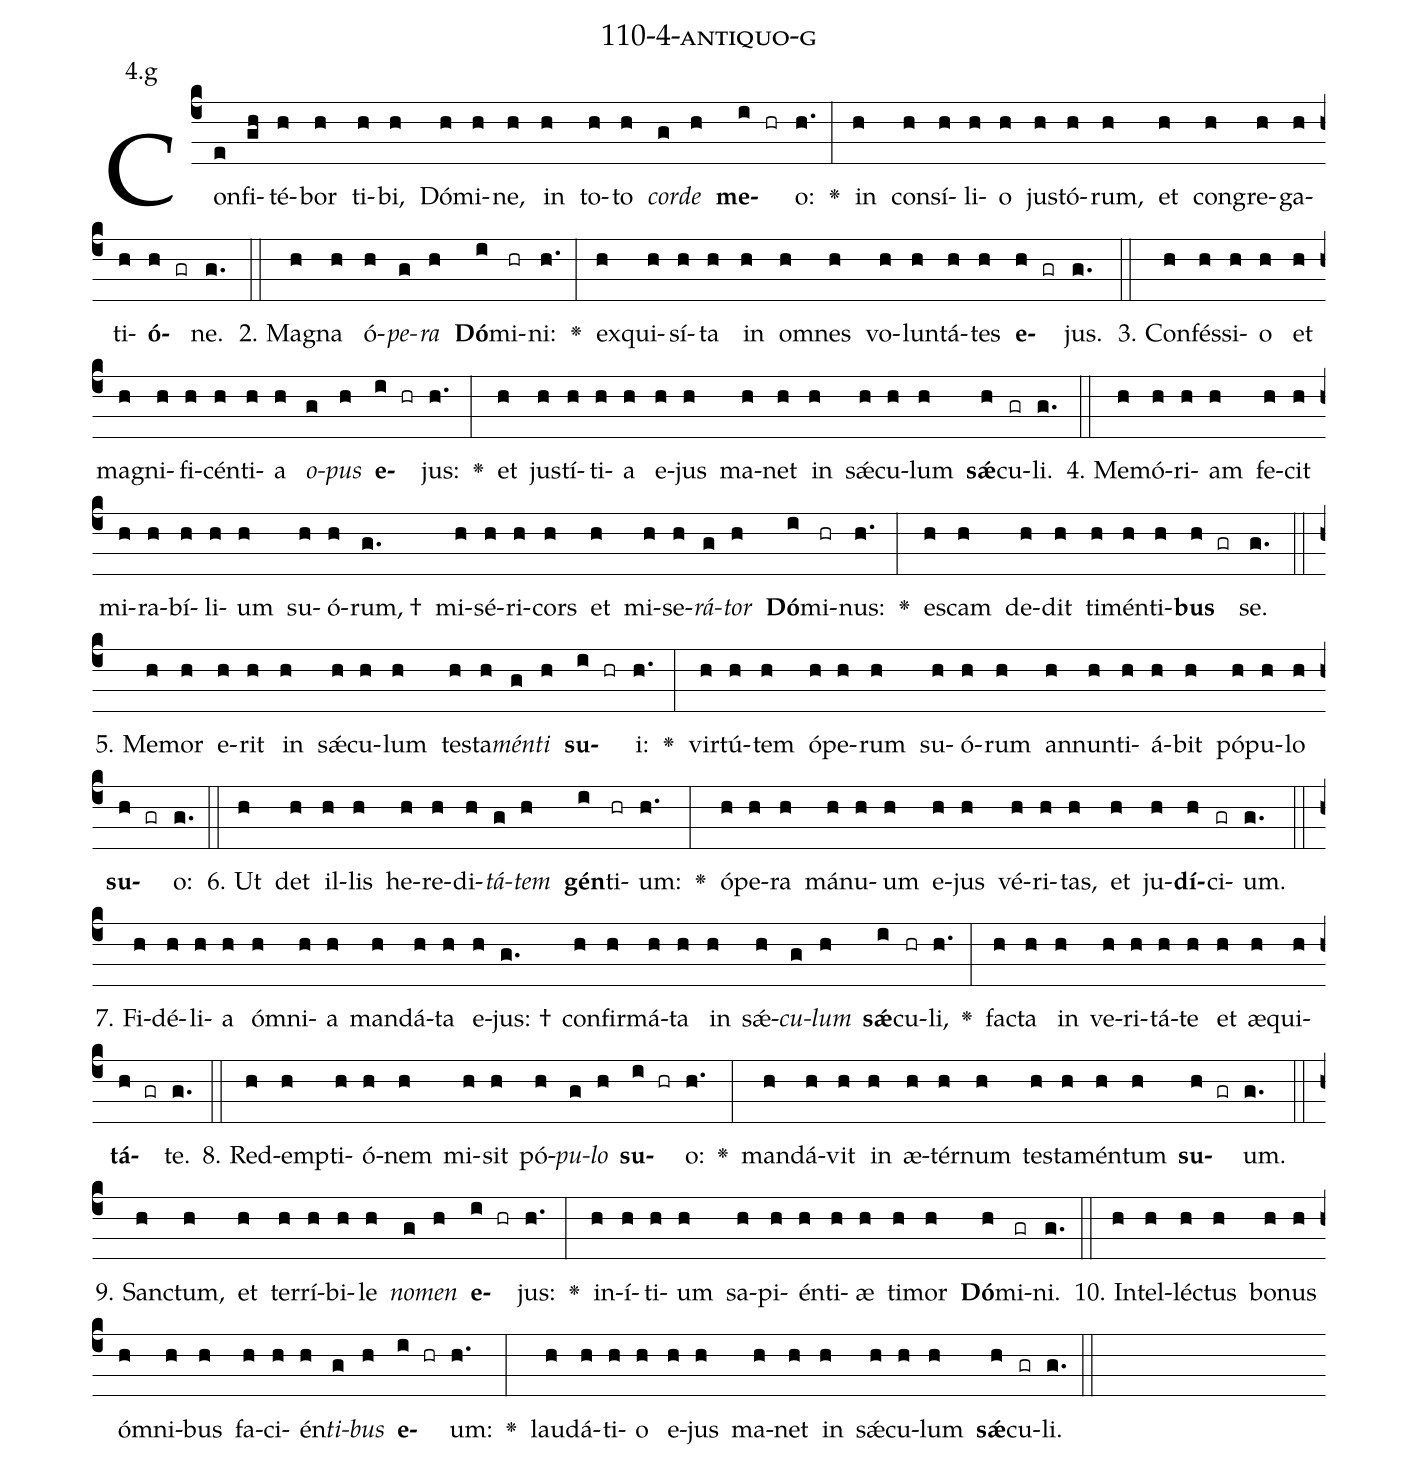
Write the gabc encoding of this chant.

name: 110-4-antiquo-g;
annotation: 4.g;
%%
(c4)Con(e)fi(gh)té(h)bor(h) ti(h)bi,(h) Dó(h)mi(h)ne,(h) in(h) to(h)to(h) <i>cor</i>(g)<i>de</i>(h) <b>me</b>(i hr)o:(h.) <v>\greheightstar</v>(:) in(h) con(h)sí(h)li(h)o(h) jus(h)tó(h)rum,(h) et(h) con(h)gre(h)ga(h)ti(h)<b>ó</b>(h gr)ne.(g.) (::)
2. Ma(h)gna(h) ó(h)<i>pe</i>(g)<i>ra</i>(h) <b>Dó</b>(i)mi(hr)ni:(h.) <v>\greheightstar</v>(:) ex(h)qui(h)sí(h)ta(h) in(h) om(h)nes(h) vo(h)lun(h)tá(h)tes(h) <b>e</b>(h gr)jus.(g.) (::)
3. Con(h)fés(h)si(h)o(h) et(h) ma(h)gni(h)fi(h)cén(h)ti(h)a(h) <i>o</i>(g)<i>pus</i>(h) <b>e</b>(i hr)jus:(h.) <v>\greheightstar</v>(:) et(h) jus(h)tí(h)ti(h)a(h) e(h)jus(h) ma(h)net(h) in(h) sǽ(h)cu(h)lum(h) <b>sǽ</b>(h)cu(gr)li.(g.) (::)
4. Me(h)mó(h)ri(h)am(h) fe(h)cit(h) mi(h)ra(h)bí(h)li(h)um(h) su(h)ó(h)rum, †(g.) mi(h)sé(h)ri(h)cors(h) et(h) mi(h)se(h)<i>rá</i>(g)<i>tor</i>(h) <b>Dó</b>(i)mi(hr)nus:(h.) <v>\greheightstar</v>(:) es(h)cam(h) de(h)dit(h) ti(h)mén(h)ti(h)<b>bus</b>(h gr) se.(g.) (::)
5. Me(h)mor(h) e(h)rit(h) in(h) sǽ(h)cu(h)lum(h) tes(h)ta(h)<i>mén</i>(g)<i>ti</i>(h) <b>su</b>(i hr)i:(h.) <v>\greheightstar</v>(:) vir(h)tú(h)tem(h) ó(h)pe(h)rum(h) su(h)ó(h)rum(h) an(h)nun(h)ti(h)á(h)bit(h) pó(h)pu(h)lo(h) <b>su</b>(h gr)o:(g.) (::)
6. Ut(h) det(h) il(h)lis(h) he(h)re(h)di(h)<i>tá</i>(g)<i>tem</i>(h) <b>gén</b>(i)ti(hr)um:(h.) <v>\greheightstar</v>(:) ó(h)pe(h)ra(h) má(h)nu(h)um(h) e(h)jus(h) vé(h)ri(h)tas,(h) et(h) ju(h)<b>dí</b>(h)ci(gr)um.(g.) (::)
7. Fi(h)dé(h)li(h)a(h) óm(h)ni(h)a(h) man(h)dá(h)ta(h) e(h)jus: †(g.) con(h)fir(h)má(h)ta(h) in(h) sǽ(h)<i>cu</i>(g)<i>lum</i>(h) <b>sǽ</b>(i)cu(hr)li,(h.) <v>\greheightstar</v>(:) fac(h)ta(h) in(h) ve(h)ri(h)tá(h)te(h) et(h) æ(h)qui(h)<b>tá</b>(h gr)te.(g.) (::)
8. Red(h)emp(h)ti(h)ó(h)nem(h) mi(h)sit(h) pó(h)<i>pu</i>(g)<i>lo</i>(h) <b>su</b>(i hr)o:(h.) <v>\greheightstar</v>(:) man(h)dá(h)vit(h) in(h) æ(h)tér(h)num(h) tes(h)ta(h)mén(h)tum(h) <b>su</b>(h gr)um.(g.) (::)
9. Sanc(h)tum,(h) et(h) ter(h)rí(h)bi(h)le(h) <i>no</i>(g)<i>men</i>(h) <b>e</b>(i hr)jus:(h.) <v>\greheightstar</v>(:) in(h)í(h)ti(h)um(h) sa(h)pi(h)én(h)ti(h)æ(h) ti(h)mor(h) <b>Dó</b>(h)mi(gr)ni.(g.) (::)
10. In(h)tel(h)léc(h)tus(h) bo(h)nus(h) óm(h)ni(h)bus(h) fa(h)ci(h)én(h)<i>ti</i>(g)<i>bus</i>(h) <b>e</b>(i hr)um:(h.) <v>\greheightstar</v>(:) lau(h)dá(h)ti(h)o(h) e(h)jus(h) ma(h)net(h) in(h) sǽ(h)cu(h)lum(h) <b>sǽ</b>(h)cu(gr)li.(g.) (::)
